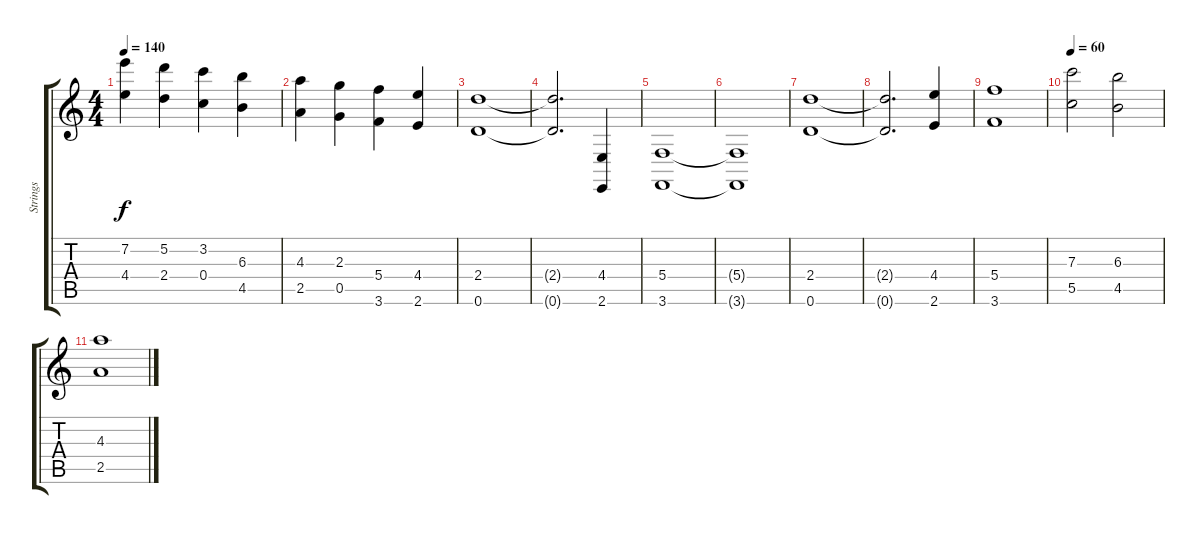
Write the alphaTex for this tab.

\track ("Strings" "Strings") {instrument stringensemble1}
\staff {score tabs}
\tuning (D4 A3 F3 C3 G2 D2) {hide}
\ts (4 4)
\tempo 140
\clef g2
\ks c
(7.2 4.4).4{ot 15mb dy f} (5.2 2.4).4{ot 15mb} (3.2 0.4).4{ot 15mb} (6.3 4.5).4{ot 15mb} |
(4.3 2.5).4{ot 15mb} (2.3 0.5).4{ot 15mb} (5.4 3.6).4{ot 15mb} (4.4 2.6).4{ot 15mb} |
(2.4 0.6).1{ot 15mb} |
(2.4{t} 0.6{t}).2{d ot 15mb} (4.4 2.6).4 |
(5.4 3.6).1 |
(5.4{t} 3.6{t}).1 |
(2.4 0.6).1{ot 15mb} |
(2.4{t} 0.6{t}).2{d ot 15mb} (4.4 2.6).4{ot 15mb} |
(5.4 3.6).1{ot 15mb} |
\tempo 60
(7.3 5.5).2{ot 15mb} (6.3 4.5).2{ot 15mb} |
(4.3 2.5).1{ot 15mb}
